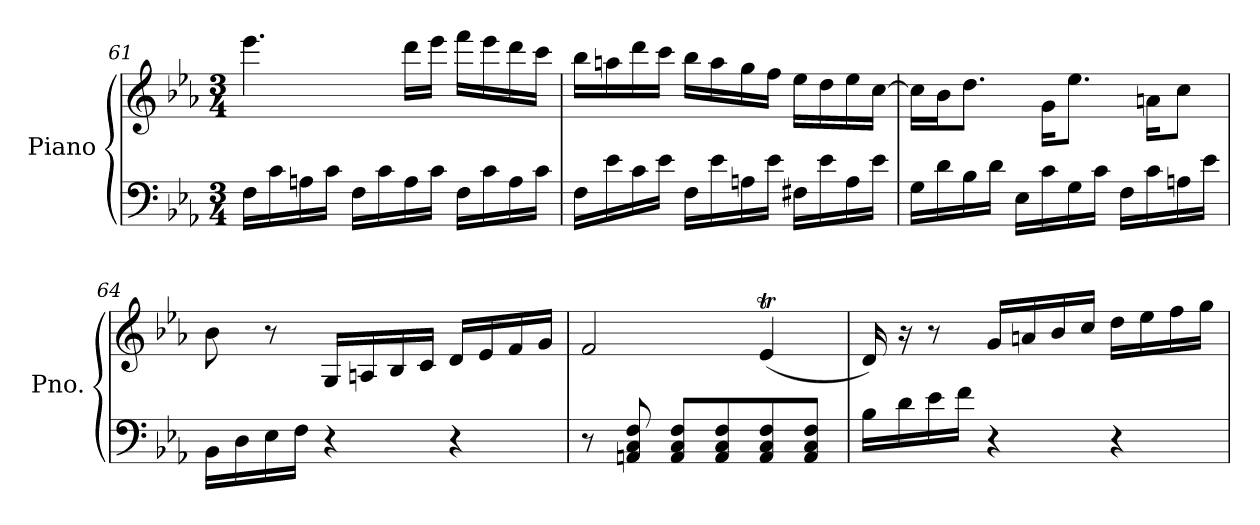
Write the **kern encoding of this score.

**kern	**kern
*part1	*part1
*staff2	*staff1
*I"Piano	*
*I'Pno.	*
*clefF4	*clefG2
*k[b-e-a-]	*k[b-e-a-]
*M3/4	*M3/4
=61	=61
16F\LL	4.eee-\
16c\	.
16An\	.
16c\JJ	.
16F\LL	.
16c\	.
16A\	16ddd\LL
16c\JJ	16eee-\JJ
16F\LL	16fff\LL
16c\	16eee-\
16A\	16ddd\
16c\JJ	16ccc\JJ
!!LO:LB:g=z
=62	=62
16F\LL	16bb-\LL
16e-\	16aan\
16c\	16ddd\
16e-\JJ	16ccc\JJ
16F\LL	16bb-\LL
16e-\	16aa\
16An\	16gg\
16e-\JJ	16ff\JJ
16F#X\LL	16ee-\LL
16e-\	16dd\
16A\	16ee-\
16e-\JJ	[16cc\JJ
!!LO:LB:g=z
=63	=63
16G\LL	16cc\LL]
16d\	16b-\J
16B-\	8.dd\J
16d\JJ	.
16E-\LL	.
16c\	16g\KL
16G\	8.ee-\J
16c\JJ	.
16F\LL	.
16c\	16an\KL
16An\	8cc\J
16e-\JJ	.
=64	=64
16BB-\LL	8b-\
16D\	.
16E-\	8r
16F\JJ	.
4r	16G/LL
.	16An/
.	16B-/
.	16c/JJ
4r	16d/LL
.	16e-/
.	16f/
.	16g/JJ
=65	=65
8r	2f/
8AAn/ 8C/ 8F/	.
8AA/ 8C/ 8F/L	.
8AA/ 8C/ 8F/	.
8AA/ 8C/ 8F/	(<4e-T/
8AA/ 8C/ 8F/J	.
=66	=66
16B-\LL	16d/)
16d\	16r
16e-\	8r
16f\JJ	.
4r	16g/LL
.	16an/
.	16b-/
.	16cc/JJ
4r	16dd\LL
.	16ee-\
.	16ff\
.	16gg\JJ
=	=
*-	*-
